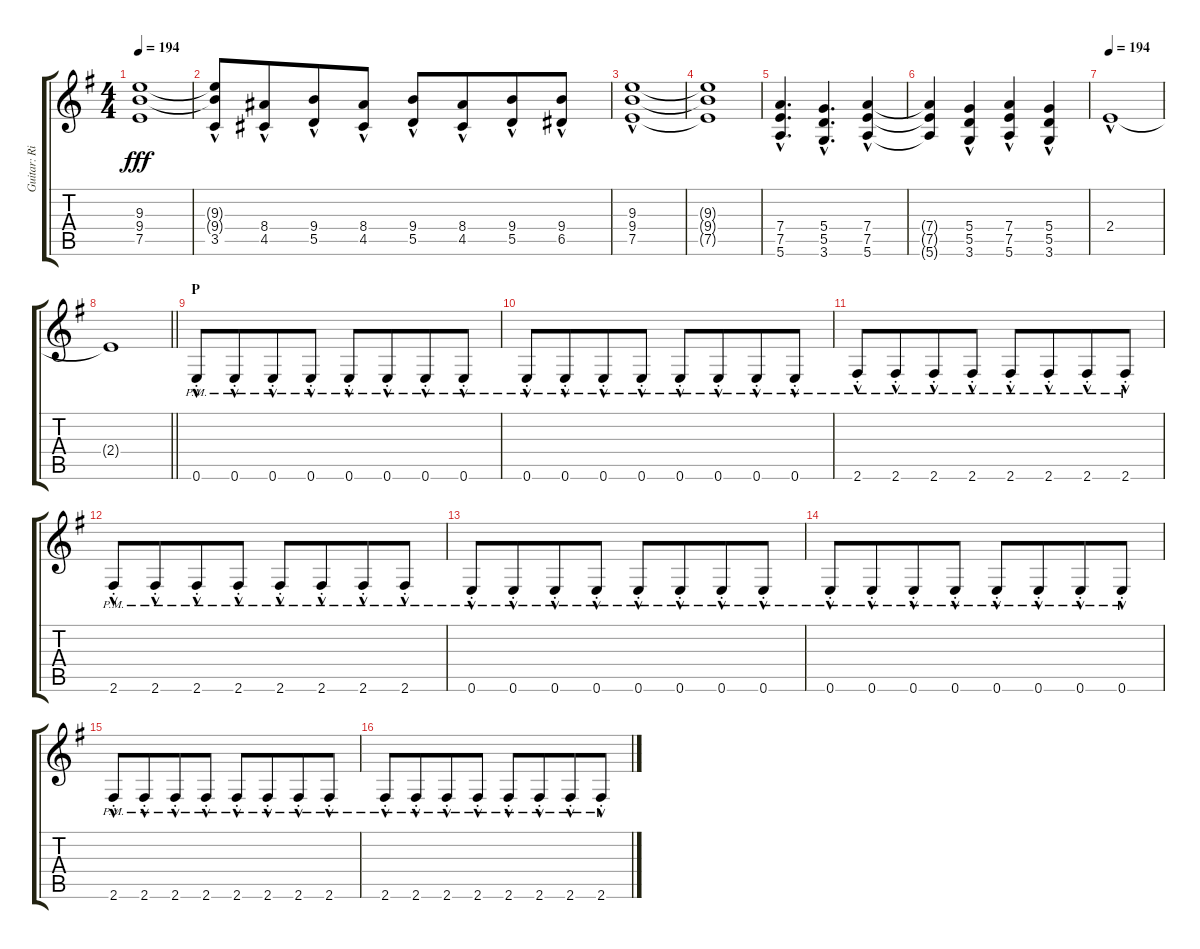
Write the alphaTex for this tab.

\track ("Guitar: Rik" "Guitar: Ri") {instrument overdrivenguitar}
\staff {score tabs}
\tuning (E4 B3 G3 D3 A2 E2) {hide}
\ts (4 4)
\tempo 194
\clef g2
\ks g
(9.3{t} 9.4{t} 7.5{t}).1{dy fff} |
(9.3{t} 9.4{t} 3.5{hac}).8 (8.4{hac} 4.5{hac}).8{beam merge} (9.4{hac} 5.5{hac}).8 (8.4{hac} 4.5{hac}).8 (9.4{hac} 5.5{hac}).8 (8.4{hac} 4.5{hac}).8{beam merge} (9.4{hac} 5.5{hac}).8 (9.4{hac} 6.5{hac}).8 |
(9.3{hac} 9.4{hac} 7.5{hac}).1 |
(9.3{t} 9.4{t} 7.5{t}).1 |
(7.4{hac} 7.5{hac} 5.6{hac}).4{d} (5.4{hac} 5.5{hac} 3.6{hac}).4{d} (7.4{hac} 7.5{hac} 5.6{hac}).4 |
(7.4{t} 7.5{t} 5.6{t}).4 (5.4{hac} 5.5{hac} 3.6{hac}).4 (7.4{hac} 7.5{hac} 5.6{hac}).4 (5.4{hac} 5.5{hac} 3.6{hac}).4 |
\tempo 194
2.4{hac}.1 |
\barLineRight lightlight
2.4{t}.1 |
\section ("" "P")
0.6{hac pm st}.8{instrument electricguitarmuted} 0.6{hac pm st}.8{beam merge} 0.6{hac pm st}.8 0.6{hac pm st}.8 0.6{hac pm st}.8 0.6{hac pm st}.8{beam merge} 0.6{hac pm st}.8 0.6{hac pm st}.8 |
0.6{hac pm st}.8 0.6{hac pm st}.8{beam merge} 0.6{hac pm st}.8 0.6{hac pm st}.8 0.6{hac pm st}.8 0.6{hac pm st}.8{beam merge} 0.6{hac pm st}.8 0.6{hac pm st}.8 |
2.6{hac pm st}.8 2.6{hac pm st}.8{beam merge} 2.6{hac pm st}.8 2.6{hac pm st}.8 2.6{hac pm st}.8 2.6{hac pm st}.8{beam merge} 2.6{hac pm st}.8 2.6{hac pm st}.8 |
2.6{hac pm st}.8 2.6{hac pm st}.8{beam merge} 2.6{hac pm st}.8 2.6{hac pm st}.8 2.6{hac pm st}.8 2.6{hac pm st}.8{beam merge} 2.6{hac pm st}.8 2.6{hac pm st}.8 |
0.6{hac pm st}.8 0.6{hac pm st}.8{beam merge} 0.6{hac pm st}.8 0.6{hac pm st}.8 0.6{hac pm st}.8 0.6{hac pm st}.8{beam merge} 0.6{hac pm st}.8 0.6{hac pm st}.8 |
0.6{hac pm st}.8 0.6{hac pm st}.8{beam merge} 0.6{hac pm st}.8 0.6{hac pm st}.8 0.6{hac pm st}.8 0.6{hac pm st}.8{beam merge} 0.6{hac pm st}.8 0.6{hac pm st}.8 |
2.6{hac pm st}.8 2.6{hac pm st}.8{beam merge} 2.6{hac pm st}.8 2.6{hac pm st}.8 2.6{hac pm st}.8 2.6{hac pm st}.8{beam merge} 2.6{hac pm st}.8 2.6{hac pm st}.8 |
2.6{hac pm st}.8 2.6{hac pm st}.8{beam merge} 2.6{hac pm st}.8 2.6{hac pm st}.8 2.6{hac pm st}.8 2.6{hac pm st}.8{beam merge} 2.6{hac pm st}.8 2.6{hac pm st}.8
